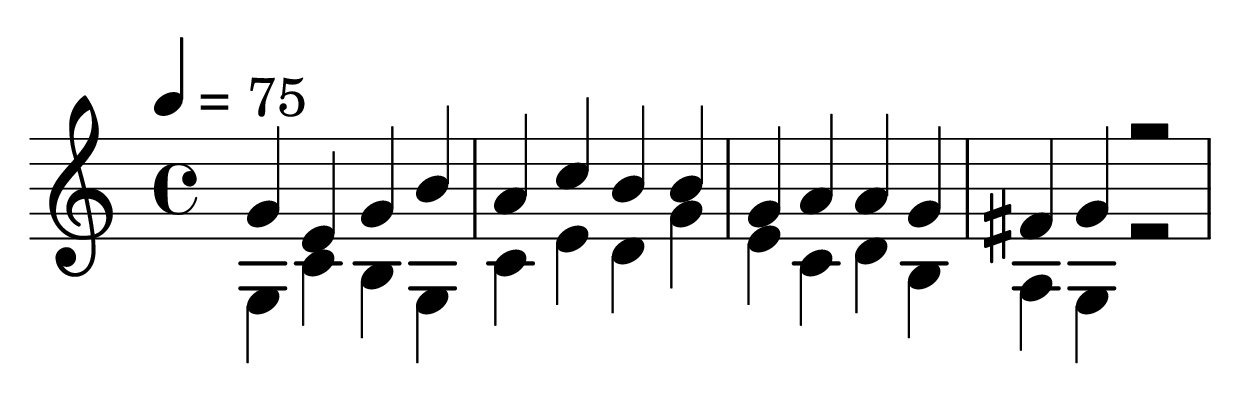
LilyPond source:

\version "2.24.1"

\include "page.ly"

global = {
  \time  4/4
  \tempo 4 = 75
}

\parallelMusic voiceUpper, voiceLower {
  g4    e   g   b   |   % attempt 0
  g4    c   b   g   |   % cantus firmus

  a4    c   b   b   |   % attempt 0
  c4    e   d   g   |   % cantus firmus

  g4    a   a   g   |   % attempt 0
  e4    c   d   b   |   % cantus firmus

  fis4  g   r2      |   % attempt 0
  a4    g   r2      |   % cantus firmus
}

\score {
  \new Staff \with { midiInstrument = "violin" } {
    \global
    \clef treble
    << \relative c'' \voiceUpper \\ \relative c'  \voiceLower >>
  }
  \layout { }
  \midi { }
}
